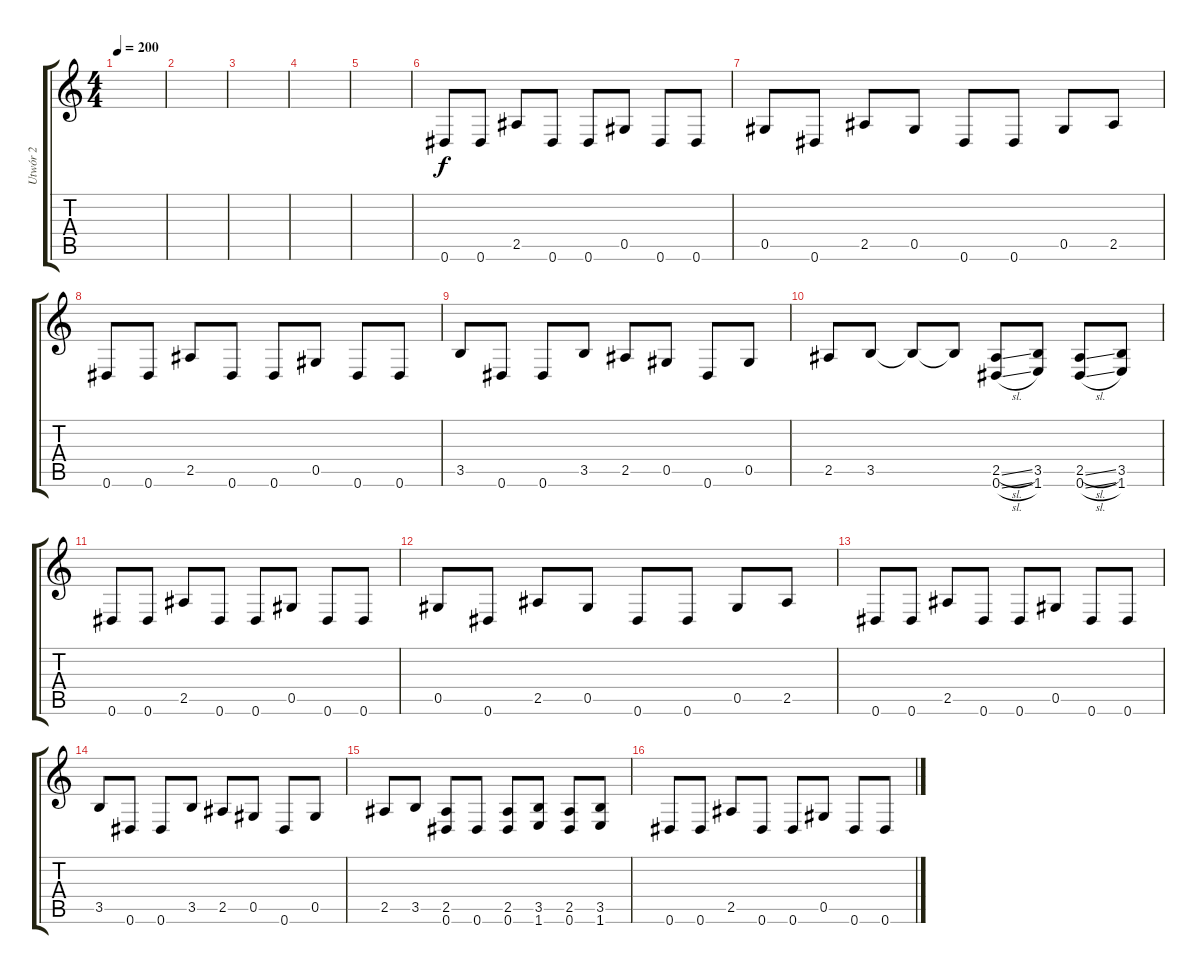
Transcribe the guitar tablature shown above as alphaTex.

\track ("Utwór 2" "Utwór 2") {instrument overdrivenguitar}
\staff {score tabs}
\tuning (Eb4 Bb3 Gb3 Db3 Ab2 Eb2) {hide}
\ts (4 4)
\tempo 200
\clef g2
\ks c
|
|
|
|
|
0.6.8 0.6.8 2.5.8 0.6.8 0.6.8 0.5.8 0.6.8 0.6.8 |
0.5.8 0.6.8 2.5.8 0.5.8 0.6.8 0.6.8 0.5.8 2.5.8 |
0.6.8 0.6.8 2.5.8 0.6.8 0.6.8 0.5.8 0.6.8 0.6.8 |
3.5.8 0.6.8 0.6.8 3.5.8 2.5.8 0.5.8 0.6.8 0.5.8 |
2.5.8 3.5.8 3.5{t}.8 3.5{t}.8 (2.5{sl} 0.6{sl}).8 (3.5 1.6).8 (2.5{sl} 0.6{sl}).8 (3.5 1.6).8 |
0.6.8 0.6.8 2.5.8 0.6.8 0.6.8 0.5.8 0.6.8 0.6.8 |
0.5.8 0.6.8 2.5.8 0.5.8 0.6.8 0.6.8 0.5.8 2.5.8 |
0.6.8 0.6.8 2.5.8 0.6.8 0.6.8 0.5.8 0.6.8 0.6.8 |
3.5.8 0.6.8 0.6.8 3.5.8 2.5.8 0.5.8 0.6.8 0.5.8 |
2.5.8 3.5.8 (2.5 0.6).8 0.6.8 (2.5 0.6).8 (3.5 1.6).8 (2.5 0.6).8 (3.5 1.6).8 |
0.6.8 0.6.8 2.5.8 0.6.8 0.6.8 0.5.8 0.6.8 0.6.8
